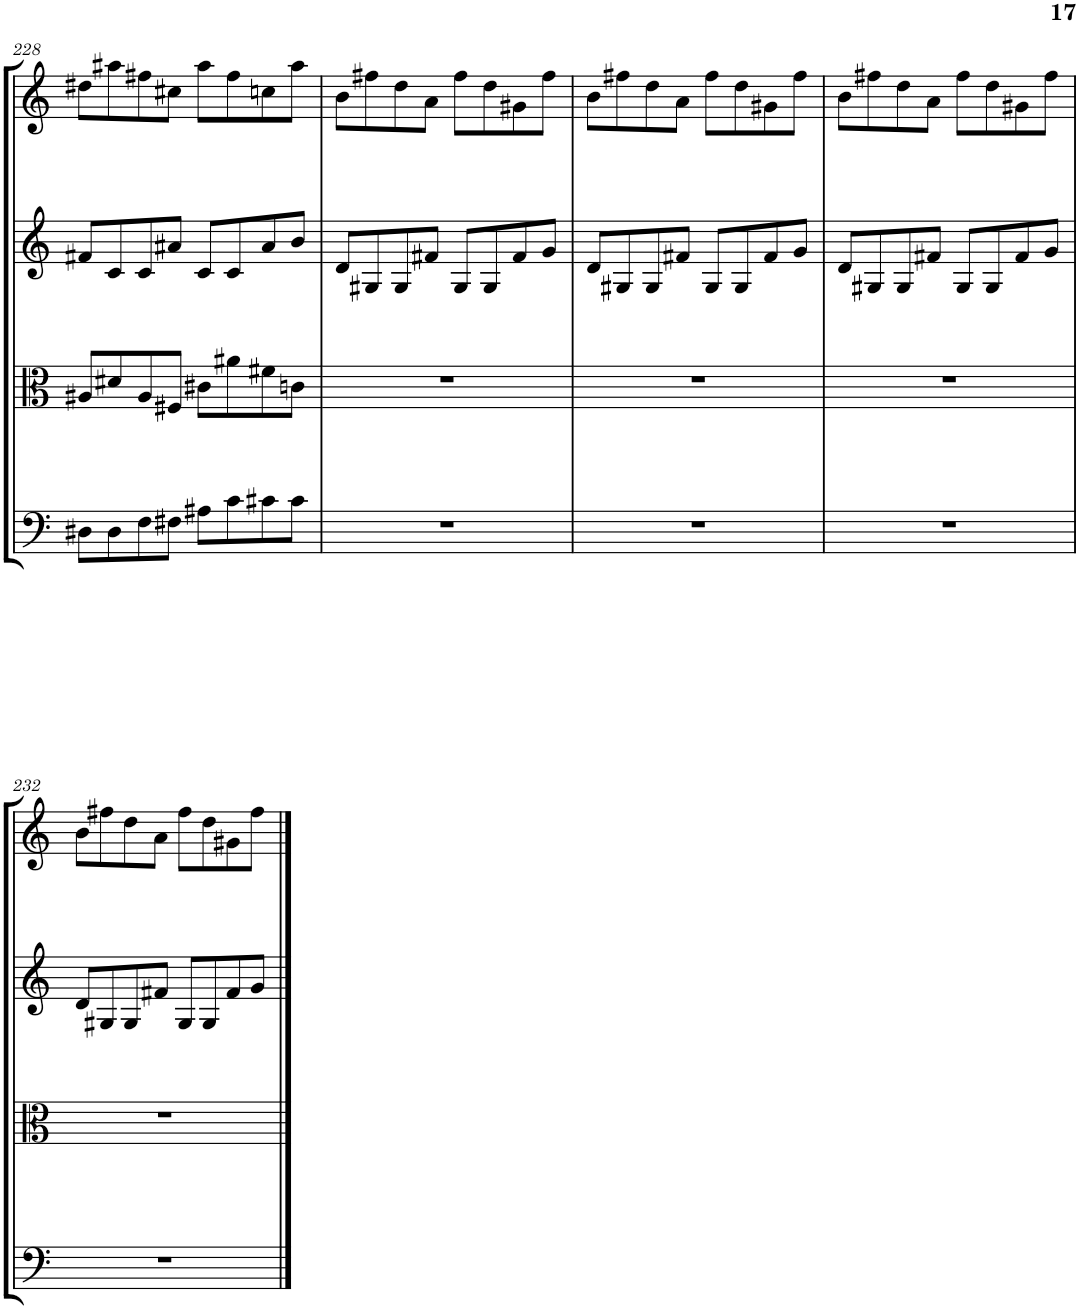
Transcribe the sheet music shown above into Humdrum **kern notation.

**kern	**kern	**kern	**kern
*part4	*part3	*part2	*part1
*staff4	*staff3	*staff2	*staff1
*I"Violoncello	*I"Viola	*I"Violin II	*I"Violin I
*I'Vc	*I'Vla	*I'Vln	*I'Vln
!!LO:PB:g=z
*clefF4	*clefC3	*clefG2	*clefG2
*k[]	*k[]	*k[]	*k[]
*M4/4	*M4/4	*M4/4	*M4/4
=228	=228	=228	=228
8D#X\L	8A#X/L	8f#X/L	8dd#X\L
8D#\	8d#X/	8c/	8aa#X\
8F\	8A#/	8c/	8ff#X\
8F#X\J	8F#X/J	8a#X/J	8cc#X\J
8A#X\L	8c#X\L	8c/L	8aa#\L
8c\	8a#X\	8c/	8ff#\
8c#X\	8f#X\	8a#/	8ccn\
8c#\J	8cn\J	8b/J	8aa#\J
=229	=229	=229	=229
1r	1r	8d/L	8b\L
.	.	8G#X/	8ff#X\
.	.	8G#/	8dd\
.	.	8f#X/J	8a\J
.	.	8G#/L	8ff#\L
.	.	8G#/	8dd\
.	.	8f#/	8g#X\
.	.	8g/J	8ff#\J
=230	=230	=230	=230
1r	1r	8d/L	8b\L
.	.	8G#X/	8ff#X\
.	.	8G#/	8dd\
.	.	8f#X/J	8a\J
.	.	8G#/L	8ff#\L
.	.	8G#/	8dd\
.	.	8f#/	8g#X\
.	.	8g/J	8ff#\J
=231	=231	=231	=231
1r	1r	8d/L	8b\L
.	.	8G#X/	8ff#X\
.	.	8G#/	8dd\
.	.	8f#X/J	8a\J
.	.	8G#/L	8ff#\L
.	.	8G#/	8dd\
.	.	8f#/	8g#X\
.	.	8g/J	8ff#\J
!!LO:LB:g=z
=232	=232	=232	=232
1r	1r	8d/L	8b\L
.	.	8G#X/	8ff#X\
.	.	8G#/	8dd\
.	.	8f#X/J	8a\J
.	.	8G#/L	8ff#\L
.	.	8G#/	8dd\
.	.	8f#/	8g#X\
.	.	8g/J	8ff#\J
==	==	==	==
*-	*-	*-	*-
